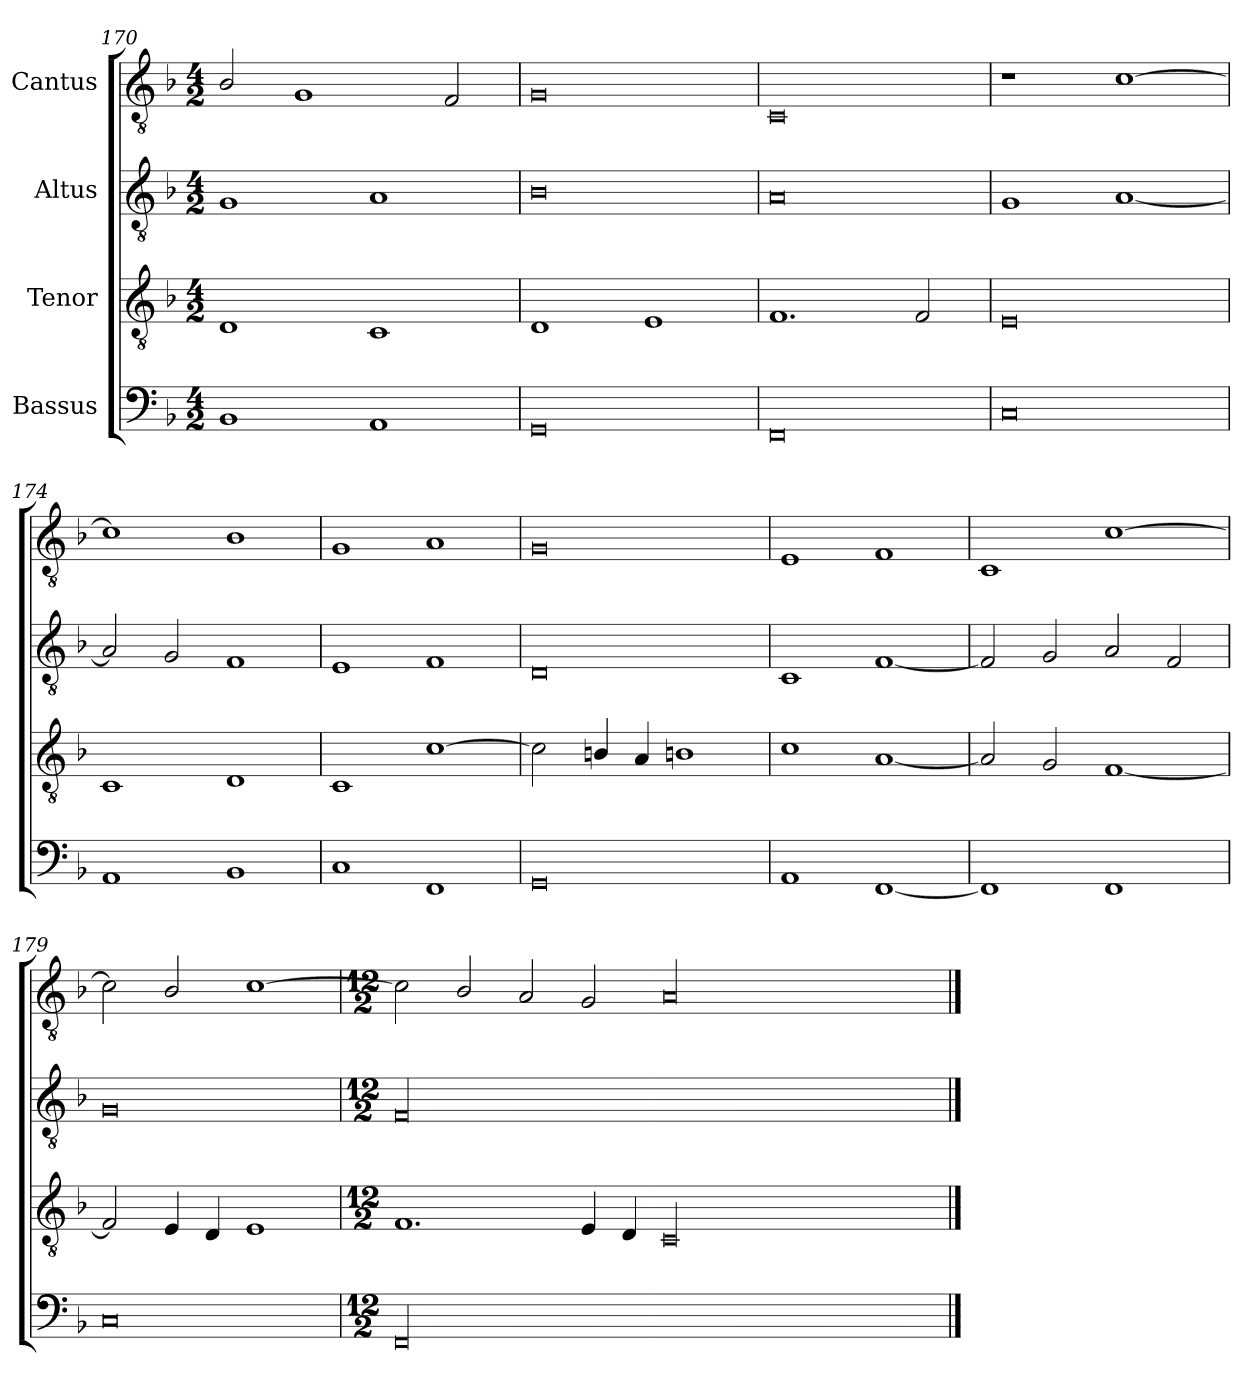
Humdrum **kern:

**kern	**kern	**kern	**kern
*part4	*part3	*part2	*part1
*staff4	*staff3	*staff2	*staff1
*I"Bassus	*I"Tenor	*I"Altus	*I"Cantus
*clefF4	*clefGv2	*clefGv2	*clefGv2
*k[b-]	*k[b-]	*k[b-]	*k[b-]
*M4/2	*M4/2	*M4/2	*M4/2
=170	=170	=170	=170
1BB-/	1D/	1G/	2B-/
.	.	.	1G/
1AA/	1C/	1A/	.
.	.	.	2F/
=171	=171	=171	=171
0GG/	1D/	0B-/	0G/
.	1E/	.	.
=172	=172	=172	=172
0FF/	1.F/	0A/	0C/
.	2F/	.	.
=173	=173	=173	=173
0C/	0E/	1G/	1r
.	.	[1A/	[1c\
=174	=174	=174	=174
1AA/	1C/	2A/]	1c\]
.	.	2G/	.
1BB-/	1D/	1F/	1B-/
=175	=175	=175	=175
1C/	1C/	1E/	1G/
1FF/	[1c\	1F/	1A/
=176	=176	=176	=176
0GG/	2c\]	0D/	0G/
.	4Bn/	.	.
.	4A/	.	.
.	1Bn/	.	.
=177	=177	=177	=177
1AA/	1c\	1C/	1E/
[1FF/	[1A/	[1F/	1F/
=178	=178	=178	=178
1FF/]	2A/]	2F/]	1C/
.	2G/	2G/	.
1FF/	[1F/	2A/	[1c\
.	.	2F/	.
=179	=179	=179	=179
0C/	2F/]	0G/	2c\]
.	4E/	.	2B-/
.	4D/	.	.
.	1E/	.	[1c\
=180	=180	=180	=180
*M12/2	*M12/2	*M12/2	*M12/2
00FF/	1.F/	00F/	2c\]
.	.	.	2B-/
.	.	.	2A/
.	4E/	.	2G/
.	4D/	.	.
.	00C/	.	00A/
0ryy	.	0ryy	.
==	==	==	==
*-	*-	*-	*-
